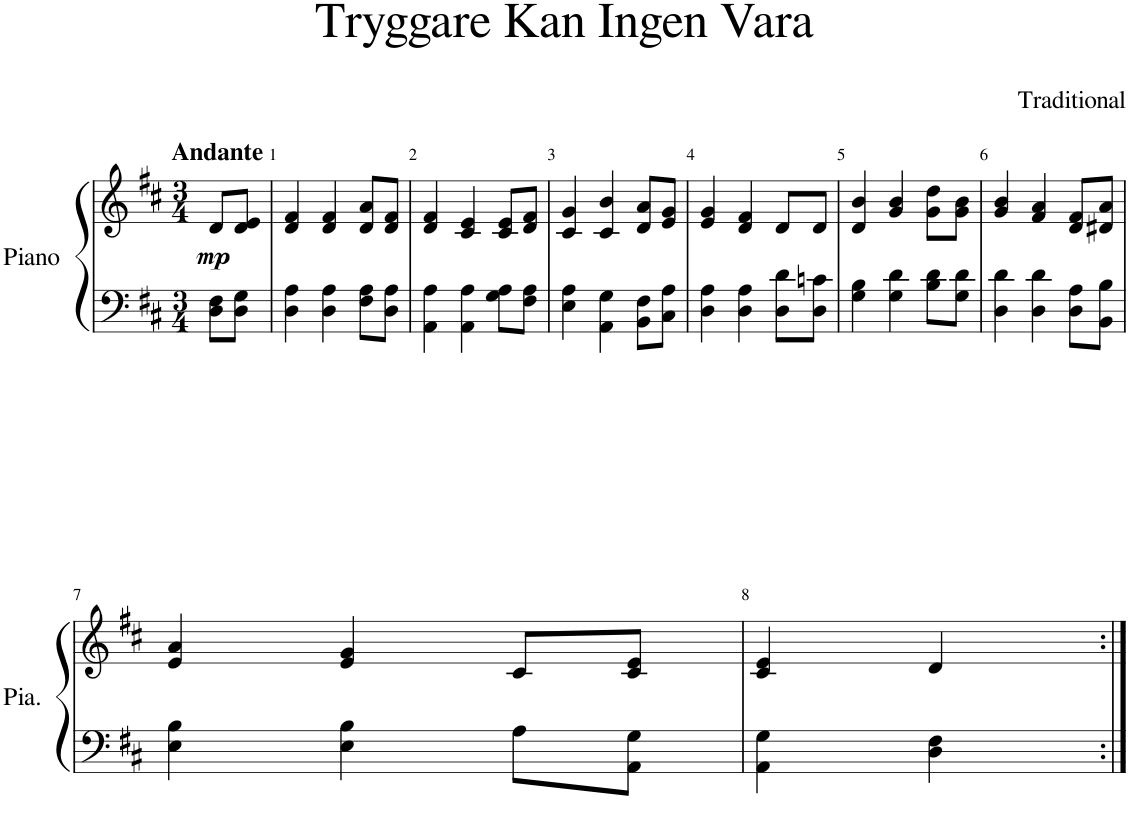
**kern	**kern	**dynam
*part1	*part1	*part1
*staff2	*staff1	*staff1/2
*I"Piano	*	*
*I'Pia.	*	*
*clefF4	*clefG2	*
*k[f#c#]	*k[f#c#]	*
*M3/4	*M3/4	*
=	=	=
!	!LO:TX:a:B:t=Andante	!
!	!	!LO:DY:b
8D\ 8F#\L	8d/L	mp
8D\ 8G\J	8d/ 8e/J	.
=1	=1	=1
4D\ 4A\	4d/ 4f#/	.
4D\ 4A\	4d/ 4f#/	.
8F#\ 8A\L	8d/ 8a/L	.
8D\ 8A\J	8d/ 8f#/J	.
=2	=2	=2
4AA\ 4A\	4d/ 4f#/	.
4AA\ 4A\	4c#/ 4e/	.
8G\ 8A\L	8c#/ 8e/L	.
8F#\ 8A\J	8d/ 8f#/J	.
=3	=3	=3
4E\ 4A\	4c#/ 4g/	.
4AA\ 4G\	4c#/ 4b/	.
8BB\ 8F#\L	8d/ 8a/L	.
8C#\ 8A\J	8e/ 8g/J	.
=4	=4	=4
4D\ 4A\	4e/ 4g/	.
4D\ 4A\	4d/ 4f#/	.
8D\ 8d\L	8d/L	.
8D\ 8cn\J	8d/J	.
=5	=5	=5
4G\ 4B\	4d/ 4b/	.
4G\ 4d\	4g/ 4b/	.
8B\ 8d\L	8g\ 8dd\L	.
8G\ 8d\J	8g\ 8b\J	.
=6	=6	=6
4D\ 4d\	4g/ 4b/	.
4D\ 4d\	4f#/ 4a/	.
8D\ 8A\L	8d/ 8f#/L	.
8BB\ 8B\J	8d#X/ 8a/J	.
!!LO:LB:g=z
=7	=7	=7
4E\ 4B\	4e/ 4a/	.
4E\ 4B\	4e/ 4g/	.
8A\L	8c#/L	.
8AA\ 8G\J	8c#/ 8e/J	.
=8	=8	=8
4AA\ 4G\	4c#/ 4e/	.
4D\ 4F#\	4d/	.
=:|!	=:|!	=:|!
*-	*-	*-
